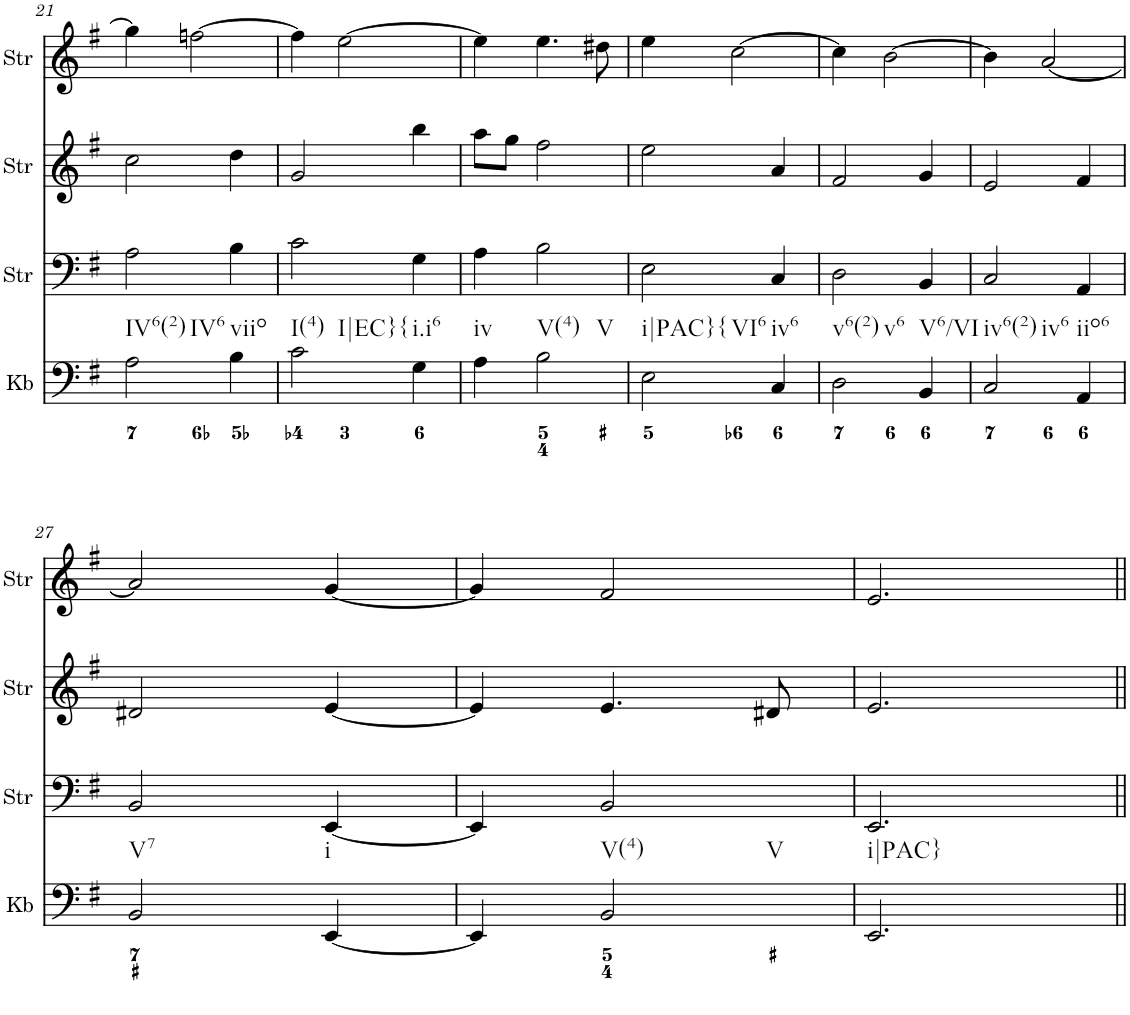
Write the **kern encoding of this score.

**kern	**kern	**kern	**kern
*part4	*part3	*part2	*part1
*staff4	*staff3	*staff2	*staff1
*I"Keyboard	*I"StringInstrument	*I"StringInstrument	*I"StringInstrument
*I'Kb	*I'Str	*I'Str	*I'Str
!!LO:PB:g=z
*clefF4	*clefF4	*clefG2	*clefG2
*k[f#]	*k[f#]	*k[f#]	*k[f#]
*M3/4	*M3/4	*M3/4	*M3/4
=21	=21	=21	=21
!LO:TX:b:t=IV6(2)	!	!	!
!LO:TX:b:t=IV6	!	!	!
2A\	2A\	2cc\	4gg\]
.	.	.	[2ffn\
!LO:TX:b:t=viio	!	!	!
4B\	4B\	4dd\	.
=22	=22	=22	=22
!LO:TX:b:t=I(4)	!	!	!
!LO:TX:b:t=I|EC}{	!	!	!
2c\	2c\	2g/	4ff\]
.	.	.	[2ee\
!LO:TX:b:t=i.i6	!	!	!
4G\	4G\	4bb\	.
=23	=23	=23	=23
!LO:TX:b:t=iv	!	!	!
4A\	4A\	8aa\L	4ee\]
.	.	8gg\J	.
!LO:TX:b:t=V(4)	!	!	!
!LO:TX:b:t=V	!	!	!
2B\	2B\	2ff#\	4.ee\
.	.	.	8dd#X\
=24	=24	=24	=24
!LO:TX:b:t=i|PAC}{	!	!	!
!LO:TX:b:t=VI6	!	!	!
2E\	2E\	2ee\	4ee\
.	.	.	[2cc\
!LO:TX:b:t=iv6	!	!	!
4C/	4C/	4a/	.
=25	=25	=25	=25
!LO:TX:b:t=v6(2)	!	!	!
!LO:TX:b:t=v6	!	!	!
2D\	2D\	2f#/	4cc\]
.	.	.	[2b\
!LO:TX:b:t=V6/VI	!	!	!
4BB/	4BB/	4g/	.
=26	=26	=26	=26
!LO:TX:b:t=iv6(2)	!	!	!
!LO:TX:b:t=iv6	!	!	!
2C/	2C/	2e/	4b\]
.	.	.	[2a/
!LO:TX:b:t=iio6	!	!	!
4AA/	4AA/	4f#/	.
!!LO:LB:g=z
=27	=27	=27	=27
!LO:TX:b:t=V7	!	!	!
2BB/	2BB/	2d#X/	2a/]
!LO:TX:b:t=i	!	!	!
[4EE/	[4EE/	[4e/	[4g/
=28	=28	=28	=28
4EE/]	4EE/]	4e/]	4g/]
!LO:TX:b:t=V(4)	!	!	!
!LO:TX:b:t=V	!	!	!
2BB/	2BB/	4.e/	2f#/
.	.	8d#X/	.
=29	=29	=29	=29
!LO:TX:b:t=i|PAC}	!	!	!
2.EE/	2.EE/	2.e/	2.e/
=||	=||	=||	=||
*-	*-	*-	*-
